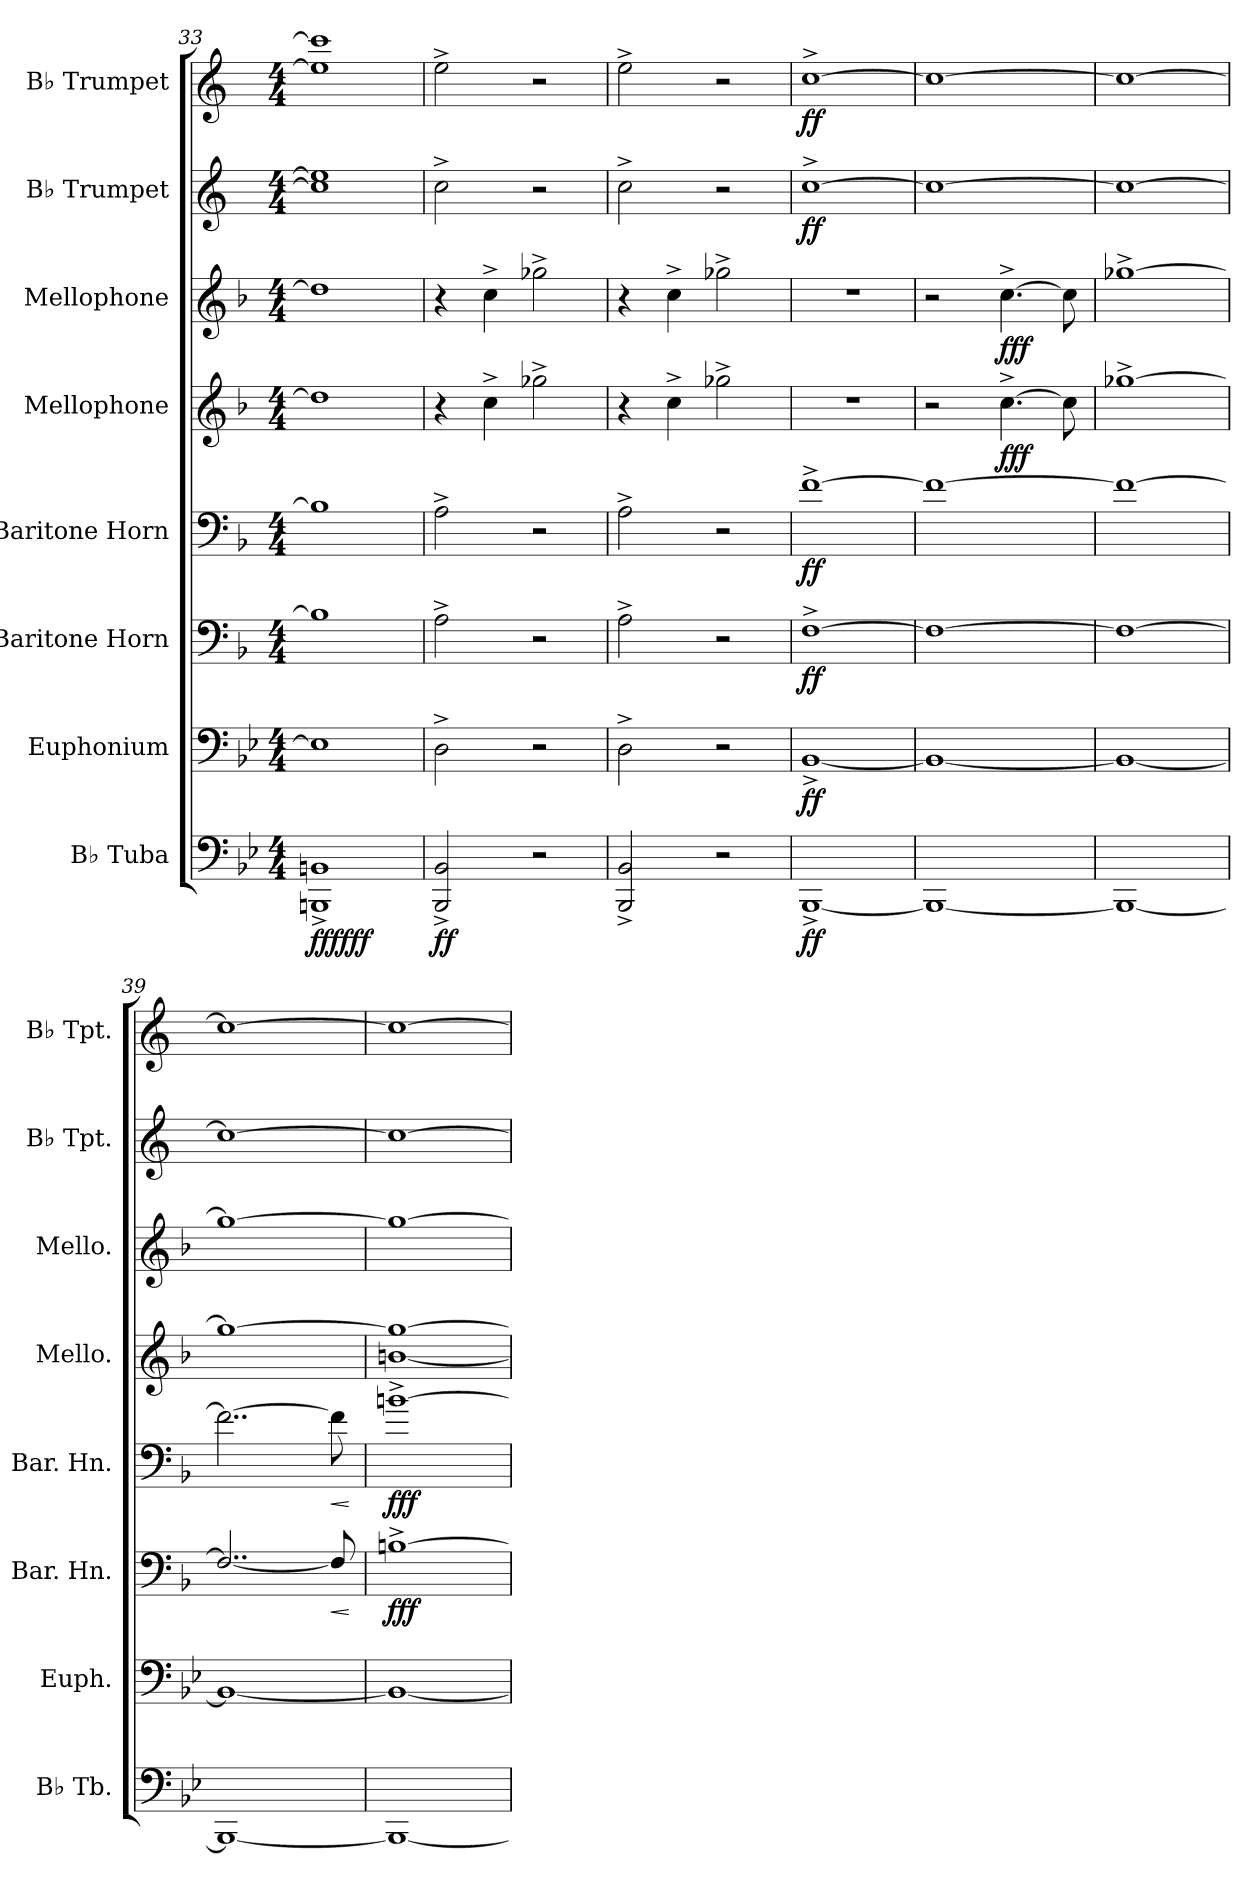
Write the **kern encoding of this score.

**kern	**dynam	**kern	**dynam	**kern	**dynam	**kern	**dynam	**kern	**dynam	**kern	**dynam	**kern	**dynam	**kern	**dynam
*part8	*part8	*part7	*part7	*part6	*part6	*part5	*part5	*part4	*part4	*part3	*part3	*part2	*part2	*part1	*part1
*staff8	*staff8	*staff7	*staff7	*staff6	*staff6	*staff5	*staff5	*staff4	*staff4	*staff3	*staff3	*staff2	*staff2	*staff1	*staff1
*I"B♭ Tuba	*	*I"Euphonium	*	*I"Baritone Horn	*	*I"Baritone Horn	*	*I"Mellophone	*	*I"Mellophone	*	*I"B♭ Trumpet	*	*I"B♭ Trumpet	*
*I'B♭ Tb.	*	*I'Euph.	*	*I'Bar. Hn.	*	*I'Bar. Hn.	*	*I'Mello.	*	*I'Mello.	*	*I'B♭ Tpt.	*	*I'B♭ Tpt.	*
*clefF4	*	*clefF4	*	*clefF4	*	*clefF4	*	*clefG2	*	*clefG2	*	*clefG2	*	*clefG2	*
*	*	*	*	*ITrd4c7	*	*ITrd4c7	*	*ITrd4c7	*	*ITrd4c7	*	*ITrd1c2	*	*ITrd1c2	*
*k[b-e-]	*	*k[b-e-]	*	*k[b-e-]	*	*k[b-e-]	*	*k[b-e-]	*	*k[b-e-]	*	*k[b-e-]	*	*k[b-e-]	*
*M4/4	*	*M4/4	*	*M4/4	*	*M4/4	*	*M4/4	*	*M4/4	*	*M4/4	*	*M4/4	*
=33	=33	=33	=33	=33	=33	=33	=33	=33	=33	=33	=33	=33	=33	=33	=33
!	!LO:DY:b	!	!	!	!	!	!	!	!	!	!	!	!	!	!
!	!LO:DY:n=1:b	!	!	!	!	!	!	!	!	!	!	!	!	!	!
1BBBn^ 1BBn^	fff fff	1E-]	.	1E-]	.	1E-]	.	1g-]	.	1g-]	.	1b-] 1dd]	.	1dd] 1bb-]	.
=34	=34	=34	=34	=34	=34	=34	=34	=34	=34	=34	=34	=34	=34	=34	=34
!	!LO:DY:b	!	!	!	!	!	!	!	!	!	!	!	!	!	!
2BBB-/^ 2BB-/^	ff	2D^\	.	2D^\	.	2D^\	.	4r	.	4r	.	2b-^\	.	2dd^\	.
.	.	.	.	.	.	.	.	4f^\	.	4f^\	.	.	.	.	.
2r	.	2r	.	2r	.	2r	.	2cc-X^\	.	2cc-X^\	.	2r	.	2r	.
!!LO:PB:g=z
=35	=35	=35	=35	=35	=35	=35	=35	=35	=35	=35	=35	=35	=35	=35	=35
2BBB-/^ 2BB-/^	.	2D^\	.	2D^\	.	2D^\	.	4r	.	4r	.	2b-^\	.	2dd^\	.
.	.	.	.	.	.	.	.	4f^\	.	4f^\	.	.	.	.	.
2r	.	2r	.	2r	.	2r	.	2cc-X^\	.	2cc-X^\	.	2r	.	2r	.
=36	=36	=36	=36	=36	=36	=36	=36	=36	=36	=36	=36	=36	=36	=36	=36
*	*	*	*	*	*	*	*	*	*	*	*	*	*	*MM186	*
!	!LO:DY:b	!	!LO:DY:b	!	!LO:DY:b	!	!LO:DY:b	!	!	!	!	!	!LO:DY:b	!	!LO:DY:b
[1BBB-^	ff	[1BB-^	ff	[1BB-^	ff	[1B-^	ff	1r	.	1r	.	[1b-^	ff	[1b-^	ff
=37	=37	=37	=37	=37	=37	=37	=37	=37	=37	=37	=37	=37	=37	=37	=37
1BBB-_	.	1BB-_	.	1BB-_	.	1B-_	.	2r	.	2r	.	1b-_	.	1b-_	.
!	!	!	!	!	!	!	!	!	!LO:DY:b	!	!LO:DY:b	!	!	!	!
.	.	.	.	.	.	.	.	[4.f^\	fff	[4.f^\	fff	.	.	.	.
.	.	.	.	.	.	.	.	8f\]	.	8f\]	.	.	.	.	.
=38	=38	=38	=38	=38	=38	=38	=38	=38	=38	=38	=38	=38	=38	=38	=38
1BBB-_	.	1BB-_	.	1BB-_	.	1B-_	.	[1cc-X^	.	[1cc-X^	.	1b-_	.	1b-_	.
=39	=39	=39	=39	=39	=39	=39	=39	=39	=39	=39	=39	=39	=39	=39	=39
1BBB-_	.	1BB-_	.	2..BB-/_	.	2..B-\_	.	1cc-_	.	1cc-_	.	1b-_	.	1b-_	.
!	!	!	!	!	!LO:HP:b	!	!LO:HP:b	!	!	!	!	!	!	!	!
.	.	.	.	8BB-/]	<	8B-\]	<	.	.	.	.	.	.	.	.
.	.	.	.	.	[	.	[	.	.	.	.	.	.	.	.
=40	=40	=40	=40	=40	=40	=40	=40	=40	=40	=40	=40	=40	=40	=40	=40
!	!	!	!	!	!LO:DY:b	!	!LO:DY:b	!	!	!	!	!	!	!	!
1BBB-_	.	1BB-_	.	[1En^	fff	[1en^	fff	[1en 1cc-_	.	1cc-_	.	1b-_	.	1b-_	.
=	=	=	=	=	=	=	=	=	=	=	=	=	=	=	=
*-	*-	*-	*-	*-	*-	*-	*-	*-	*-	*-	*-	*-	*-	*-	*-
